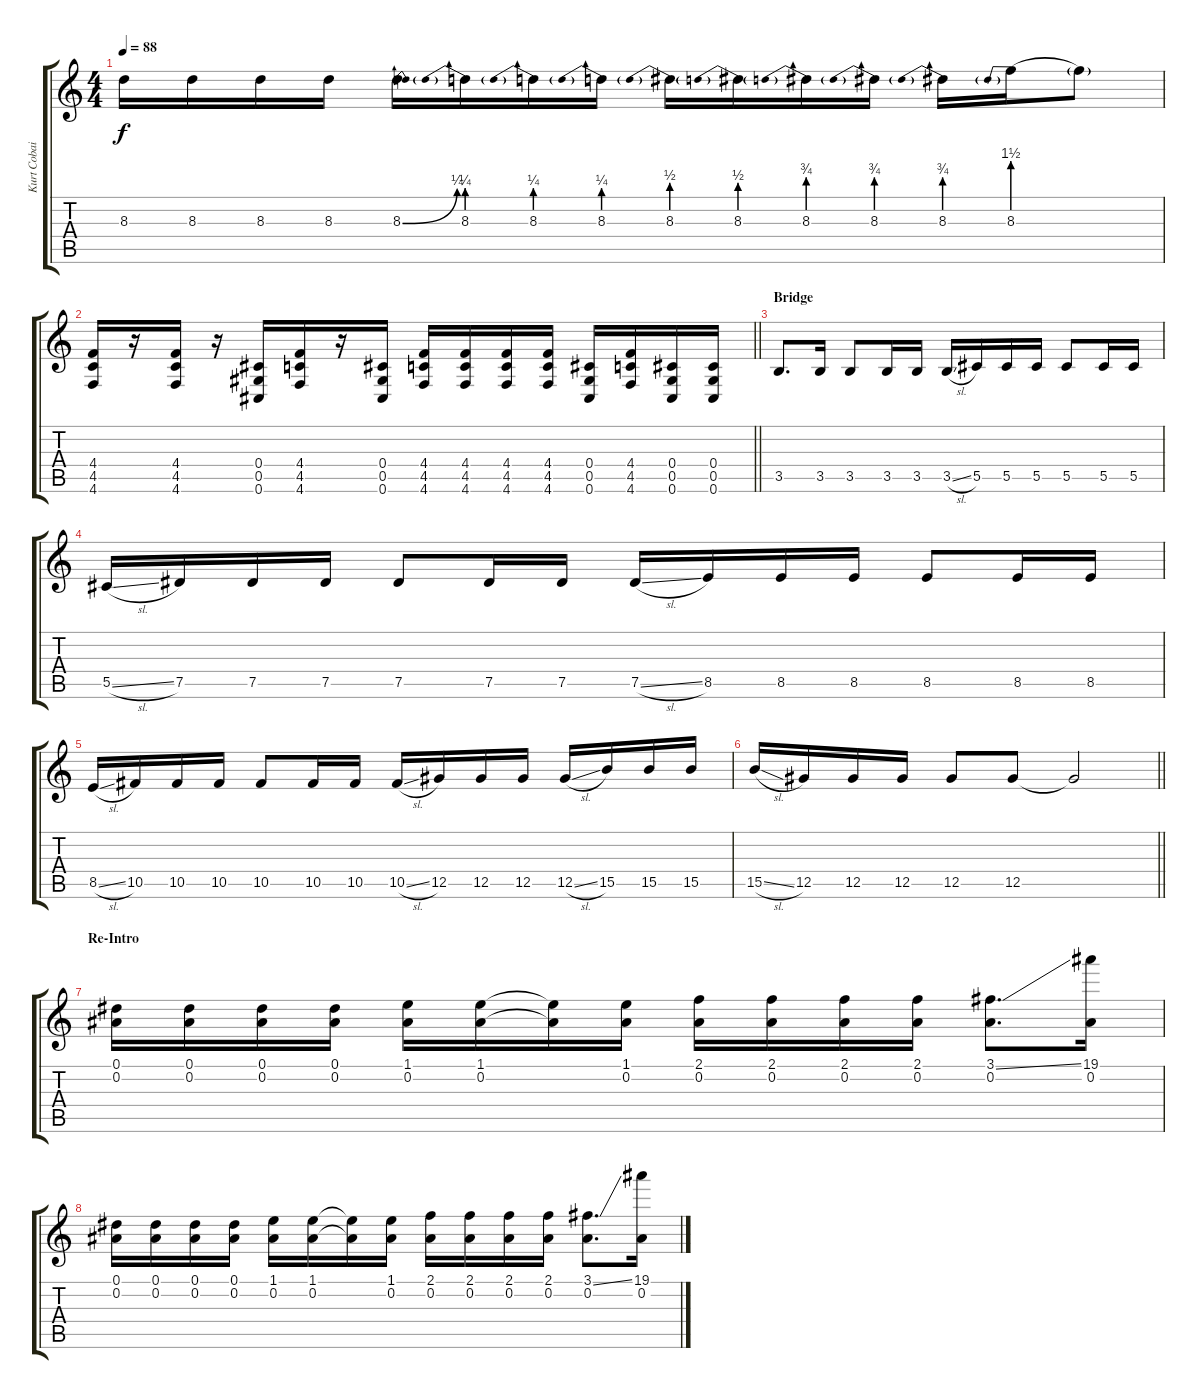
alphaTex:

\track ("Kurt Cobain - Guitar I" "Kurt Cobai") {instrument distortionguitar}
\staff {score tabs}
\tuning (Eb4 Bb3 Gb3 Db3 Ab2 Db2) {hide}
\ts (4 4)
\tempo 88
\clef g2
\ks c
8.3.16{dy f} 8.3.16 8.3.16 8.3.16 8.3{be (bend 0 0 60 1)}.16 8.3{be (prebend 0 1 60 1)}.16 8.3{be (prebend 0 1 60 1)}.16 8.3{be (prebend 0 1 60 1)}.16 8.3{be (prebend 0 2 60 2)}.16 8.3{be (prebend 0 2 60 2)}.16 8.3{be (prebend 0 3 60 3)}.16 8.3{be (prebend 0 3 60 3)}.16 8.3{be (prebend 0 3 60 3)}.16 8.3{be (prebend 0 6 60 6)}.16 8.3{t}.8 |
\barLineRight lightlight
(4.4 4.5 4.6).16 r.16 (4.4 4.5 4.6).16 r.16 (0.4 0.5 0.6).16 (4.4 4.5 4.6).16 r.16 (0.4 0.5 0.6).16 (4.4 4.5 4.6).16 (4.4 4.5 4.6).16 (4.4 4.5 4.6).16 (4.4 4.5 4.6).16 (0.4 0.5 0.6).16 (4.4 4.5 4.6).16 (0.4 0.5 0.6).16 (0.4 0.5 0.6).16 |
\section ("" "Bridge")
3.5.8{d} 3.5.16 3.5.8 3.5.16 3.5.16 3.5{sl}.16 5.5.16 5.5.16 5.5.16 5.5.8 5.5.16 5.5.16 |
5.5{sl}.16 7.5.16 7.5.16 7.5.16 7.5.8 7.5.16 7.5.16 7.5{sl}.16 8.5.16 8.5.16 8.5.16 8.5.8 8.5.16 8.5.16 |
8.5{sl}.16 10.5.16 10.5.16 10.5.16 10.5.8 10.5.16 10.5.16 10.5{sl}.16 12.5.16 12.5.16 12.5.16 12.5{sl}.16 15.5.16 15.5.16 15.5.16 |
\barLineRight lightlight
15.5{sl}.16 12.5.16 12.5.16 12.5.16 12.5.8 12.5.8 12.5{t}.2 |
\section ("" "Re-Intro")
(0.1 0.2).16 (0.1 0.2).16 (0.1 0.2).16 (0.1 0.2).16 (1.1 0.2).16 (1.1 0.2).16 (1.1{t} 0.2{t}).16 (1.1 0.2).16 (2.1 0.2).16 (2.1 0.2).16 (2.1 0.2).16 (2.1 0.2).16 (3.1{ss} 0.2).8{d} (19.1 0.2).16 |
(0.1 0.2).16 (0.1 0.2).16 (0.1 0.2).16 (0.1 0.2).16 (1.1 0.2).16 (1.1 0.2).16 (1.1{t} 0.2{t}).16 (1.1 0.2).16 (2.1 0.2).16 (2.1 0.2).16 (2.1 0.2).16 (2.1 0.2).16 (3.1{ss} 0.2).8{d} (19.1 0.2).16
